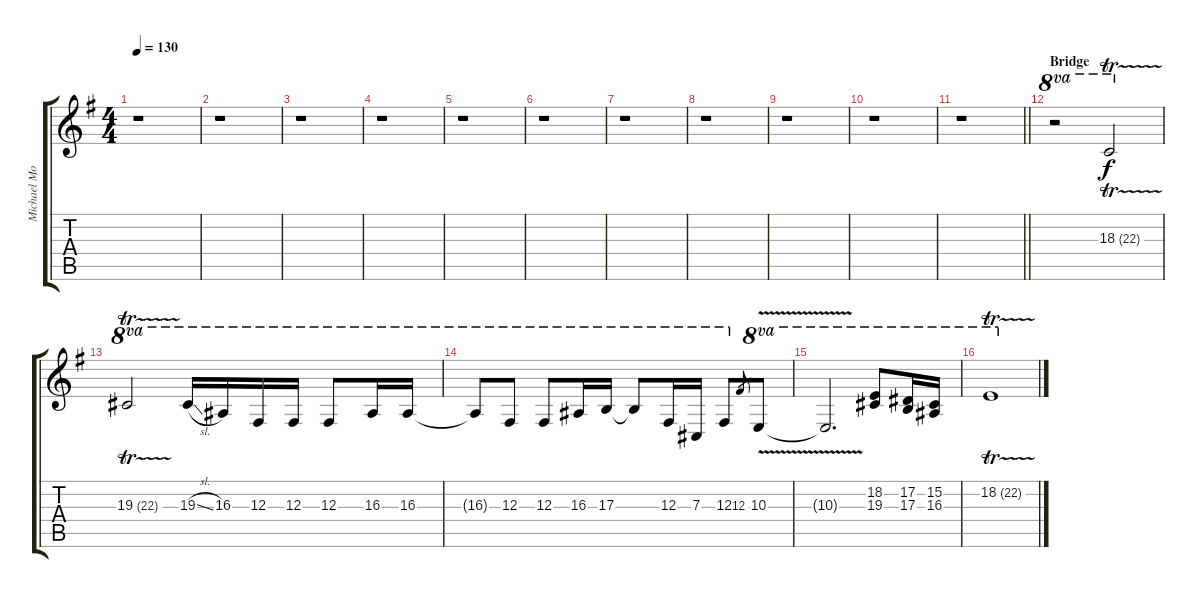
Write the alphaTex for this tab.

\track ("Michael Monroe - Harmonica" "Michael Mo") {instrument harmonica}
\staff {score tabs}
\tuning (Eb4 Bb3 Gb3 Db3 Ab2 Eb2) {hide}
\ts (4 4)
\tempo 130
\clef g2
\ks g
r.1{dy f} |
r.1 |
r.1 |
r.1 |
r.1 |
r.1 |
r.1 |
r.1 |
r.1 |
r.1 |
\barLineRight lightlight
r.1 |
\section ("" "Bridge")
r.2{ot 8va} 18.3{tr (22 32)}.2{ot 8va} |
19.3{tr (22 32)}.2{ot 8va} 19.3{sl}.16{ot 8va} 16.3.16{ot 8va} 12.3.16{ot 8va} 12.3.16{ot 8va} 12.3.8{ot 8va} 16.3.16{ot 8va} 16.3.16{ot 8va} |
16.3{t}.8{ot 8va} 12.3.8{ot 8va} 12.3.8{ot 8va} 16.3.16{ot 8va} 17.3.16{ot 8va} 17.3{t}.8{ot 8va} 12.3.16{ot 8va} 7.3.16{ot 8va} 12.3.8{ot 8va} 12.3.8{gr} 10.3{v}.8{ot 8va} |
10.3{t}.2{d ot 8va} (18.2 19.3).8{ot 8va} (17.2 17.3).16{ot 8va} (15.2 16.3).16{ot 8va} |
18.2{tr (22 32)}.1{ot 8va}
